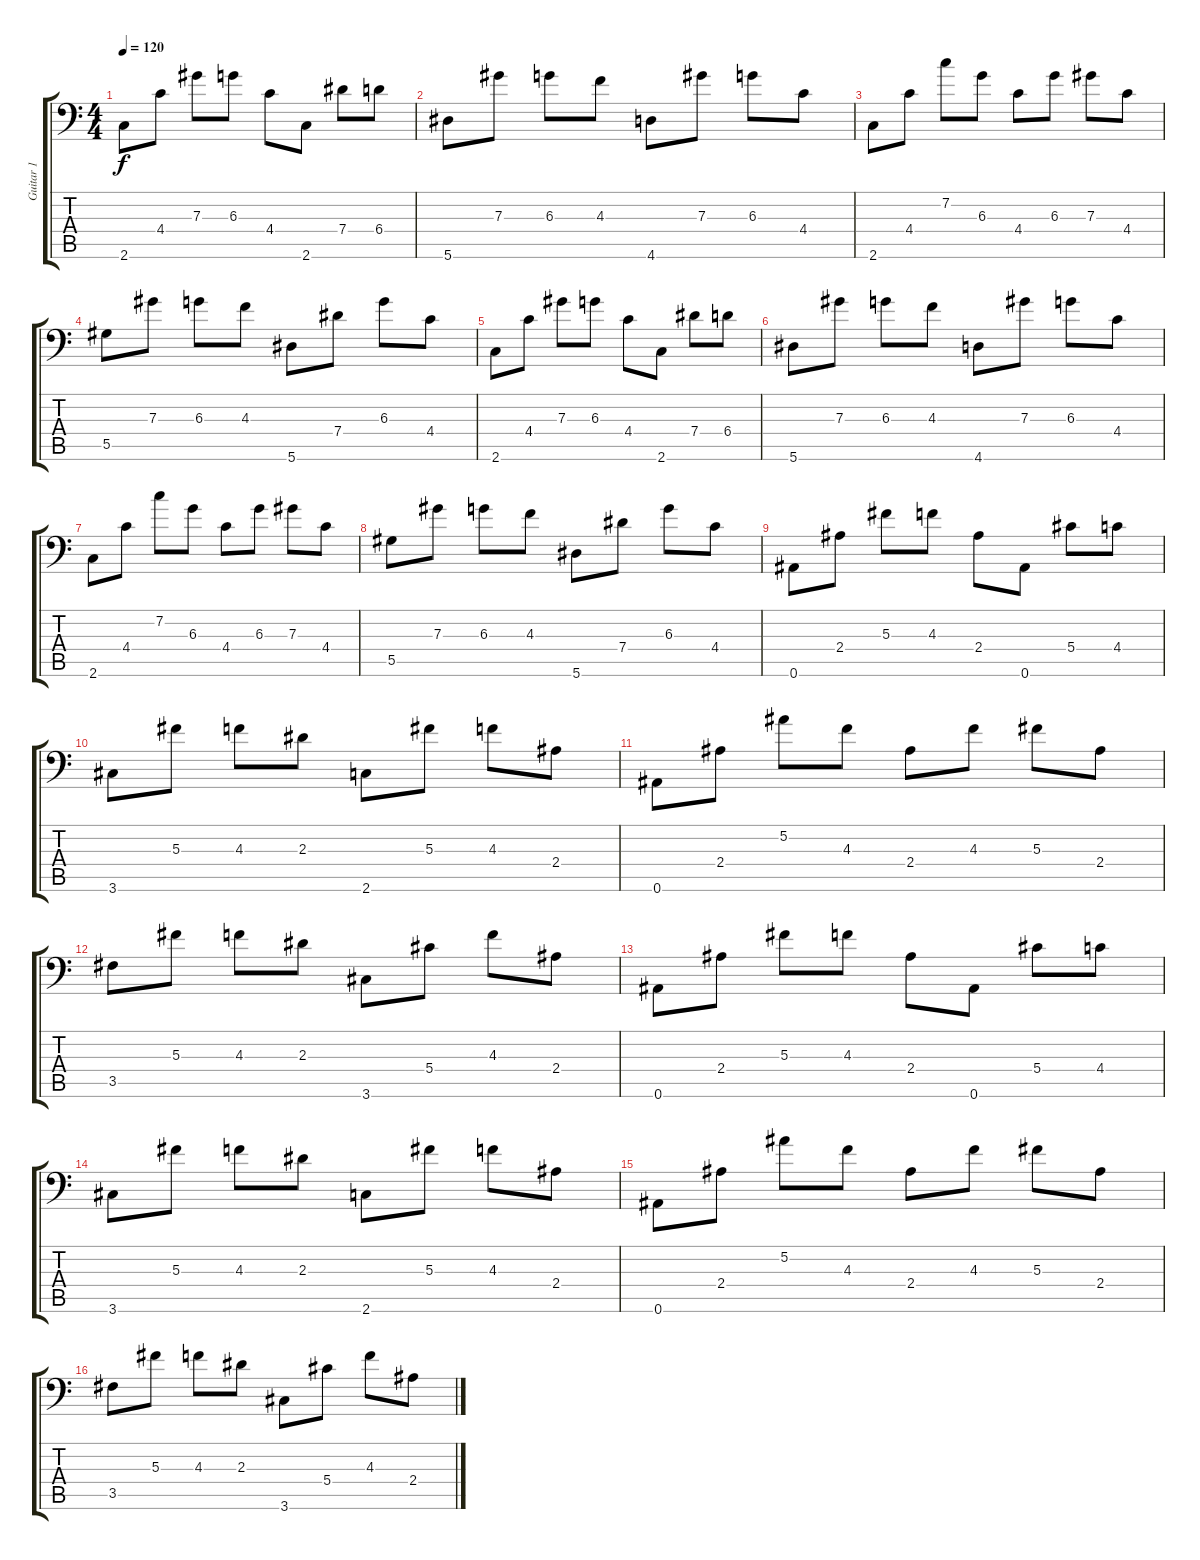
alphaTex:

\track ("Guitar 1" "Guitar 1") {instrument acousticguitarsteel}
\staff {score tabs}
\tuning (Bb3 F3 Db3 Ab2 Eb2 Bb1) {hide}
\ts (4 4)
\tempo 120
\clef f4
\ks c
2.6.8{dy f volume 14 instrument acousticguitarsteel} 4.4.8 7.3.8 6.3.8 4.4.8 2.6.8 7.4.8 6.4.8 |
5.6.8 7.3.8 6.3.8 4.3.8 4.6.8 7.3.8 6.3.8 4.4.8 |
2.6.8 4.4.8 7.2.8 6.3.8 4.4.8 6.3.8 7.3.8 4.4.8 |
5.5.8 7.3.8 6.3.8 4.3.8 5.6.8 7.4.8 6.3.8 4.4.8 |
2.6.8{volume 14 instrument acousticguitarsteel} 4.4.8 7.3.8 6.3.8 4.4.8 2.6.8 7.4.8 6.4.8 |
5.6.8 7.3.8 6.3.8 4.3.8 4.6.8 7.3.8 6.3.8 4.4.8 |
2.6.8 4.4.8 7.2.8 6.3.8 4.4.8 6.3.8 7.3.8 4.4.8 |
5.5.8 7.3.8 6.3.8 4.3.8 5.6.8 7.4.8 6.3.8 4.4.8 |
0.6.8{volume 14 instrument acousticguitarsteel} 2.4.8 5.3.8 4.3.8 2.4.8 0.6.8 5.4.8 4.4.8 |
3.6.8 5.3.8 4.3.8 2.3.8 2.6.8 5.3.8 4.3.8 2.4.8 |
0.6.8 2.4.8 5.2.8 4.3.8 2.4.8 4.3.8 5.3.8 2.4.8 |
3.5.8 5.3.8 4.3.8 2.3.8 3.6.8 5.4.8 4.3.8 2.4.8 |
0.6.8 2.4.8 5.3.8 4.3.8 2.4.8 0.6.8 5.4.8 4.4.8 |
3.6.8 5.3.8 4.3.8 2.3.8 2.6.8 5.3.8 4.3.8 2.4.8 |
0.6.8 2.4.8 5.2.8 4.3.8 2.4.8 4.3.8 5.3.8 2.4.8 |
3.5.8 5.3.8 4.3.8 2.3.8 3.6.8 5.4.8 4.3.8 2.4.8
